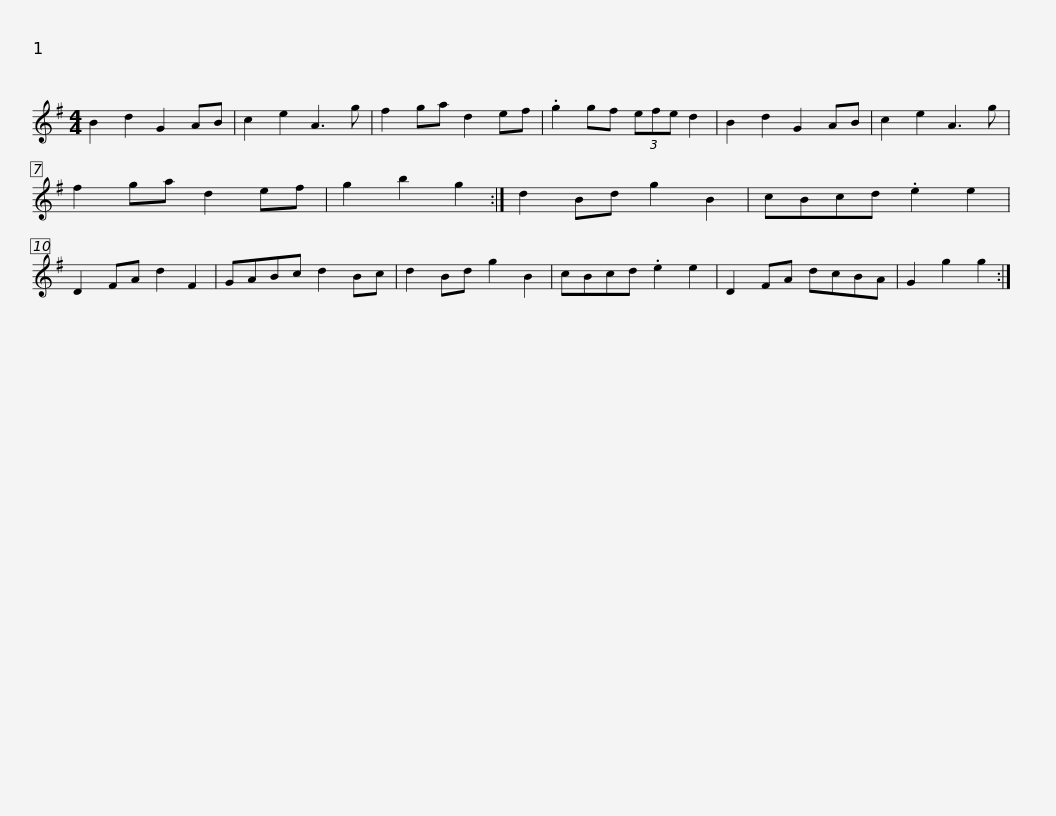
X:1
L:1/8
M:4/4
I:linebreak $
K:G
V:1 treble
V:1
 B2 d2 G2 AB | c2 e2 A3 g | f2 ga d2 ef | .g2 gf (3efe d2 | B2 d2 G2 AB | %5
 c2 e2 A3 g | f2 ga d2 ef | g2 b2 g2 :|$ d2 Bd g2 B2 | cBcd .e2 e2 | %10
 D2 FA d2 F2 | GABc d2 Bc | d2 Bd g2 B2 | cBcd .e2 e2 | D2 FA dcBA | %15
 G2 g2 g2 :| %16
